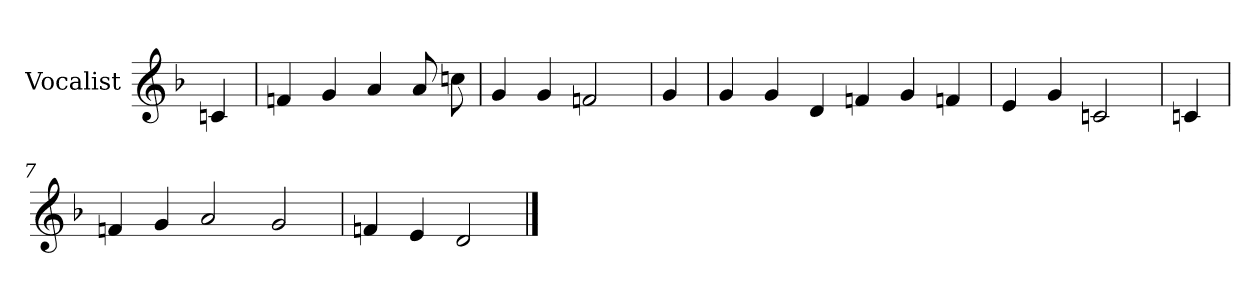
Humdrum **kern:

**kern
*part1
*staff1
*I"Vocalist
*k[b-]
*d:
=
4cn
=1
4fn
4g
4a
8a
8ccn
=2
4g
4g
2fn
=3
4g
=4
4g
4g
4d
4fn
4g
4fn
=5
4e
4g
2cn
=6
4cn
=7
4fn
4g
2a
2g
=8
4fn
4e
2d
==
*-
